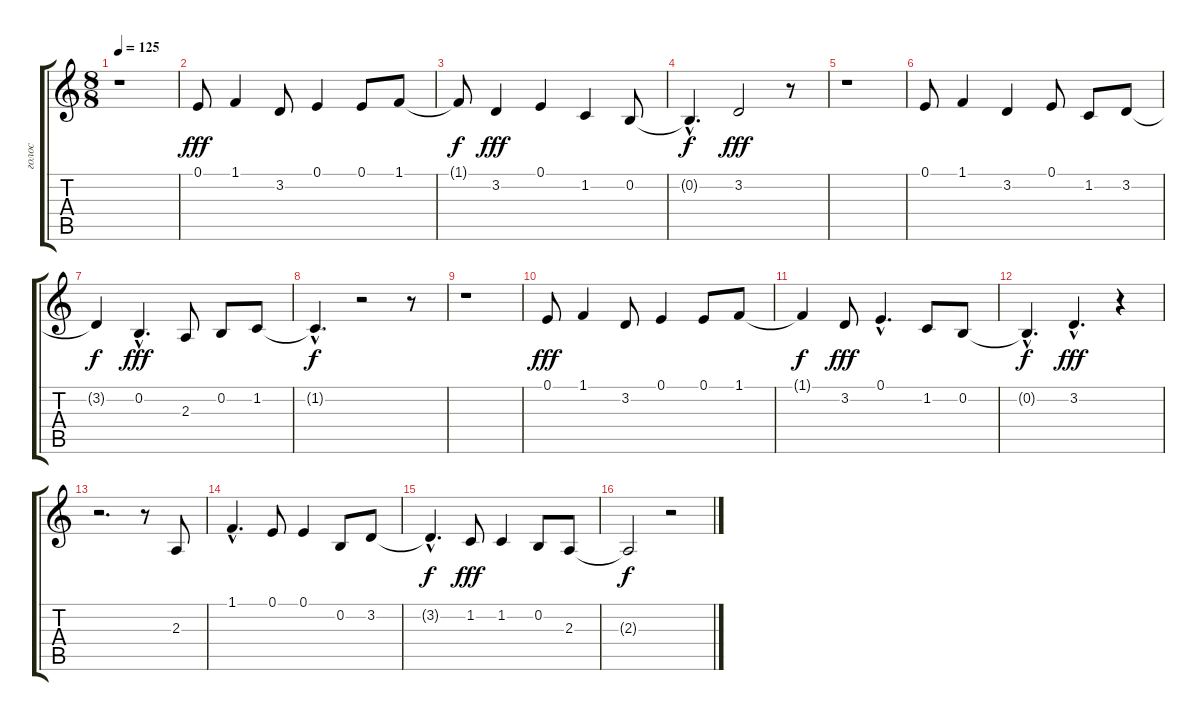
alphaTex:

\track ("голос" "голос") {instrument tenorsax}
\staff {score tabs}
\tuning (E4 B3 G3 D3 A2 E2) {hide}
\ts (8 8)
\tempo 125
\clef g2
\ks c
r.1{dy fff} |
0.1.8 1.1.4 3.2.8 0.1.4 0.1.8 1.1.8 |
1.1{t}.8{dy f} 3.2.4{dy fff} 0.1.4 1.2.4 0.2.8 |
0.2{hac t}.4{d dy f} 3.2.2{dy fff} r.8 |
r.1 |
0.1.8 1.1.4 3.2.4 0.1.8 1.2.8 3.2.8 |
3.2{t}.4{dy f} 0.2{hac}.4{d dy fff} 2.3.8 0.2.8 1.2.8 |
1.2{hac t}.4{d dy f} r.2 r.8 |
r.1 |
0.1.8{dy fff} 1.1.4 3.2.8 0.1.4 0.1.8 1.1.8 |
1.1{t}.4{dy f} 3.2.8{dy fff} 0.1{hac}.4{d} 1.2.8 0.2.8 |
0.2{hac t}.4{d dy f} 3.2{hac}.4{d dy fff} r.4 |
r.2{d} r.8 2.3.8 |
1.1{hac}.4{d} 0.1.8 0.1.4 0.2.8 3.2.8 |
3.2{hac t}.4{d dy f} 1.2.8{dy fff} 1.2.4 0.2.8 2.3.8 |
2.3{t}.2{dy f} r.2
